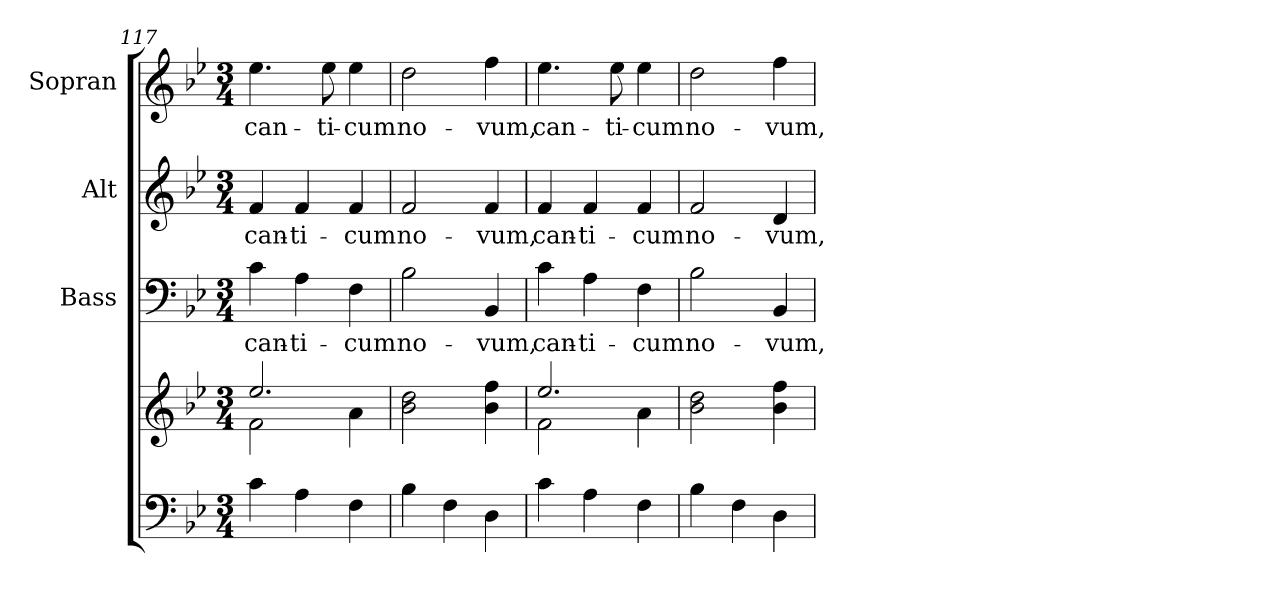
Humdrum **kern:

**kern	**kern	**kern	**text	**kern	**text	**kern	**text
*part4	*part4	*part3	*part3	*part2	*part2	*part1	*part1
*staff5	*staff4	*staff3	*staff3	*staff2	*staff2	*staff1	*staff1
*	*	*I"Bass	*	*I"Alt	*	*I"Sopran	*
*	*	*I'B.	*	*I'A.	*	*I'S.	*
*clefF4	*clefG2	*clefF4	*	*clefG2	*	*clefG2	*
*k[b-e-]	*k[b-e-]	*k[b-e-]	*	*k[b-e-]	*	*k[b-e-]	*
*B-:	*B-:	*B-:	*	*B-:	*	*B-:	*
*M3/4	*M3/4	*M3/4	*	*M3/4	*	*M3/4	*
=117	=117	=117	=117	=117	=117	=117	=117
*	*^	*	*	*	*	*	*
!	!	!	!	!LO:LY:b	!	!LO:LY:b	!	!LO:LY:b
4c\	2.ee-/	2f\	4c\	can-	4f/	can-	4.ee-\	can-
!	!	!	!	!LO:LY:b	!	!LO:LY:b	!	!
4A\	.	.	4A\	-ti-	4f/	-ti-	.	.
!	!	!	!	!	!	!	!	!LO:LY:b
.	.	.	.	.	.	.	8ee-\	-ti-
!	!	!	!	!LO:LY:b	!	!LO:LY:b	!	!LO:LY:b
4F\	.	4a\	4F\	-cum	4f/	-cum	4ee-\	-cum
=118	=118	=118	=118	=118	=118	=118	=118	=118
!	!	!	!	!LO:LY:b	!	!LO:LY:b	!	!LO:LY:b
*	*v	*v	*	*	*	*	*	*
4B-\	2b-\ 2dd\	2B-\	no-	2f/	no-	2dd\	no-
4F\	.	.	.	.	.	.	.
!	!	!	!LO:LY:b	!	!LO:LY:b	!	!LO:LY:b
4D\	4b-\ 4ff\	4BB-/	-vum,	4f/	-vum,	4ff\	-vum,
=119	=119	=119	=119	=119	=119	=119	=119
*	*^	*	*	*	*	*	*
!	!	!	!	!LO:LY:b	!	!LO:LY:b	!	!LO:LY:b
4c\	2.ee-/	2f\	4c\	can-	4f/	can-	4.ee-\	can-
!	!	!	!	!LO:LY:b	!	!LO:LY:b	!	!
4A\	.	.	4A\	-ti-	4f/	-ti-	.	.
!	!	!	!	!	!	!	!	!LO:LY:b
.	.	.	.	.	.	.	8ee-\	-ti-
!	!	!	!	!LO:LY:b	!	!LO:LY:b	!	!LO:LY:b
4F\	.	4a\	4F\	-cum	4f/	-cum	4ee-\	-cum
=120	=120	=120	=120	=120	=120	=120	=120	=120
!	!	!	!	!LO:LY:b	!	!LO:LY:b	!	!LO:LY:b
*	*v	*v	*	*	*	*	*	*
4B-\	2b-\ 2dd\	2B-\	no-	2f/	no-	2dd\	no-
4F\	.	.	.	.	.	.	.
!	!	!	!LO:LY:b	!	!LO:LY:b	!	!LO:LY:b
4D\	4b-\ 4ff\	4BB-/	-vum,	4d/	-vum,	4ff\	-vum,
=	=	=	=	=	=	=	=
*-	*-	*-	*-	*-	*-	*-	*-
